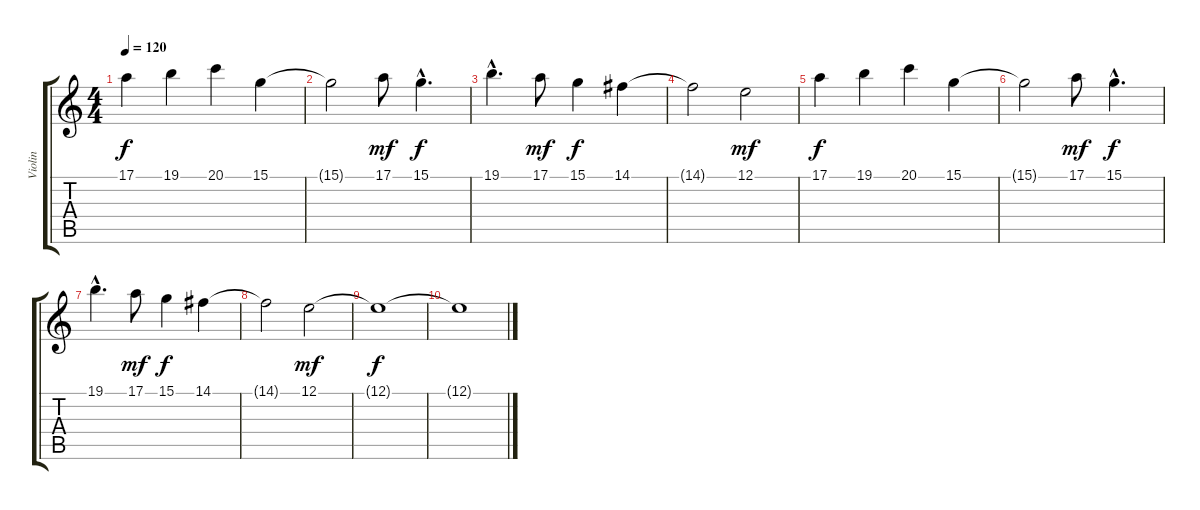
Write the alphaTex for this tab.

\track ("Violin" "Violin") {instrument violin}
\staff {score tabs}
\tuning (E4 B3 G3 D3 A2 E2) {hide}
\ts (4 4)
\tempo 120
\clef g2
\ks c
17.1.4{dy f instrument violin} 19.1.4 20.1.4 15.1.4 |
15.1{t}.2 17.1.8{dy mf} 15.1{hac}.4{d dy f} |
19.1{hac}.4{d} 17.1.8{dy mf} 15.1.4{dy f} 14.1.4 |
14.1{t}.2 12.1.2{dy mf} |
17.1.4{dy f} 19.1.4 20.1.4 15.1.4 |
15.1{t}.2 17.1.8{dy mf} 15.1{hac}.4{d dy f} |
19.1{hac}.4{d} 17.1.8{dy mf} 15.1.4{dy f} 14.1.4 |
14.1{t}.2 12.1.2{dy mf} |
12.1{t}.1{dy f volume 0} |
12.1{t}.1
